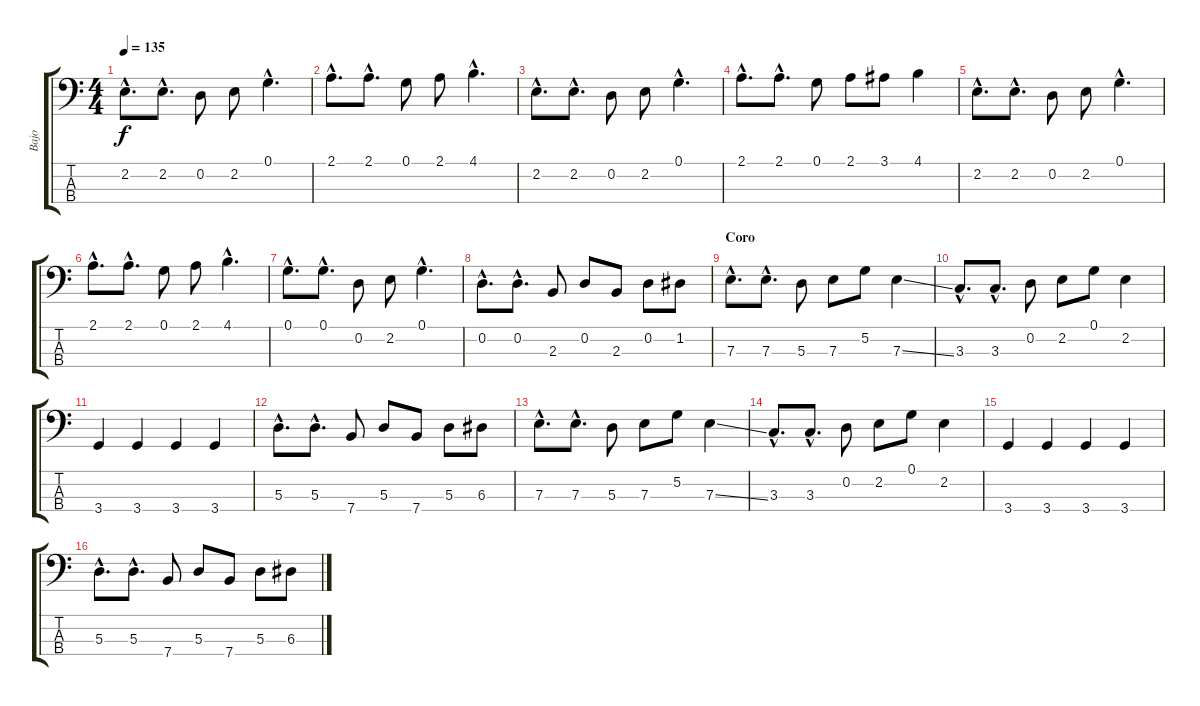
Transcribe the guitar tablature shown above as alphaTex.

\track ("Bajo" "Bajo") {instrument electricbassfinger}
\staff {score tabs}
\tuning (G2 D2 A1 E1) {hide}
\ts (4 4)
\tempo 135
\clef f4
\ks c
2.2{hac}.8{d dy f} 2.2{hac}.8{d} 0.2.8 2.2.8 0.1{hac}.4{d} |
2.1{hac}.8{d} 2.1{hac}.8{d} 0.1.8 2.1.8 4.1{hac}.4{d} |
2.2{hac}.8{d} 2.2{hac}.8{d} 0.2.8 2.2.8 0.1{hac}.4{d} |
2.1{hac}.8{d} 2.1{hac}.8{d} 0.1.8 2.1.8 3.1.8 4.1.4 |
2.2{hac}.8{d} 2.2{hac}.8{d} 0.2.8 2.2.8 0.1{hac}.4{d} |
2.1{hac}.8{d} 2.1{hac}.8{d} 0.1.8 2.1.8 4.1{hac}.4{d} |
0.1{hac}.8{d} 0.1{hac}.8{d} 0.2.8 2.2.8 0.1{hac}.4{d} |
0.2{hac}.8{d} 0.2{hac}.8{d} 2.3.8 0.2.8 2.3.8 0.2.8 1.2.8 |
\section ("" "Coro")
7.3{hac}.8{d} 7.3{hac}.8{d} 5.3.8 7.3.8 5.2.8 7.3{ss}.4 |
3.3{hac}.8{d} 3.3{hac}.8{d} 0.2.8 2.2.8 0.1.8 2.2.4 |
3.4.4 3.4.4 3.4.4 3.4.4 |
5.3{hac}.8{d} 5.3{hac}.8{d} 7.4.8 5.3.8 7.4.8 5.3.8 6.3.8 |
7.3{hac}.8{d} 7.3{hac}.8{d} 5.3.8 7.3.8 5.2.8 7.3{ss}.4 |
3.3{hac}.8{d} 3.3{hac}.8{d} 0.2.8 2.2.8 0.1.8 2.2.4 |
3.4.4 3.4.4 3.4.4 3.4.4 |
5.3{hac}.8{d} 5.3{hac}.8{d} 7.4.8 5.3.8 7.4.8 5.3.8 6.3.8
